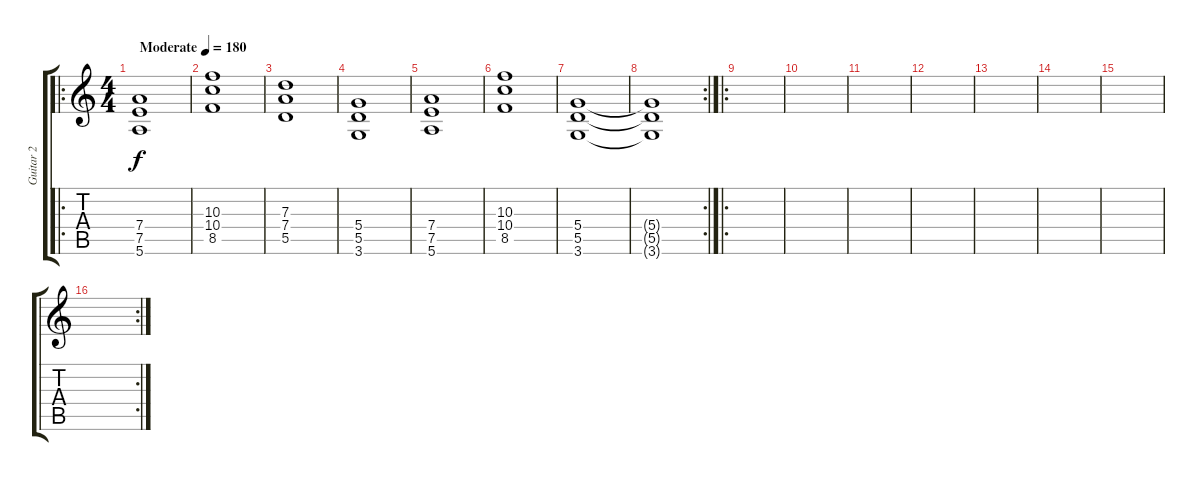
\track ("Guitar 2" "Guitar 2") {instrument distortionguitar}
\staff {score tabs}
\tuning (E4 B3 G3 D3 A2 E2) {hide}
\ro
\ts (4 4)
\tempo (180 "Moderate")
\clef g2
\ks c
(7.4 7.5 5.6).1{dy f instrument distortionguitar} |
(10.3 10.4 8.5).1 |
(7.3 7.4 5.5).1 |
(5.4 5.5 3.6).1 |
(7.4 7.5 5.6).1 |
(10.3 10.4 8.5).1 |
(5.4 5.5 3.6).1 |
\rc 2
(5.4{t} 5.5{t} 3.6{t}).1 |
\ro
|
|
|
|
|
|
|
\rc 2
